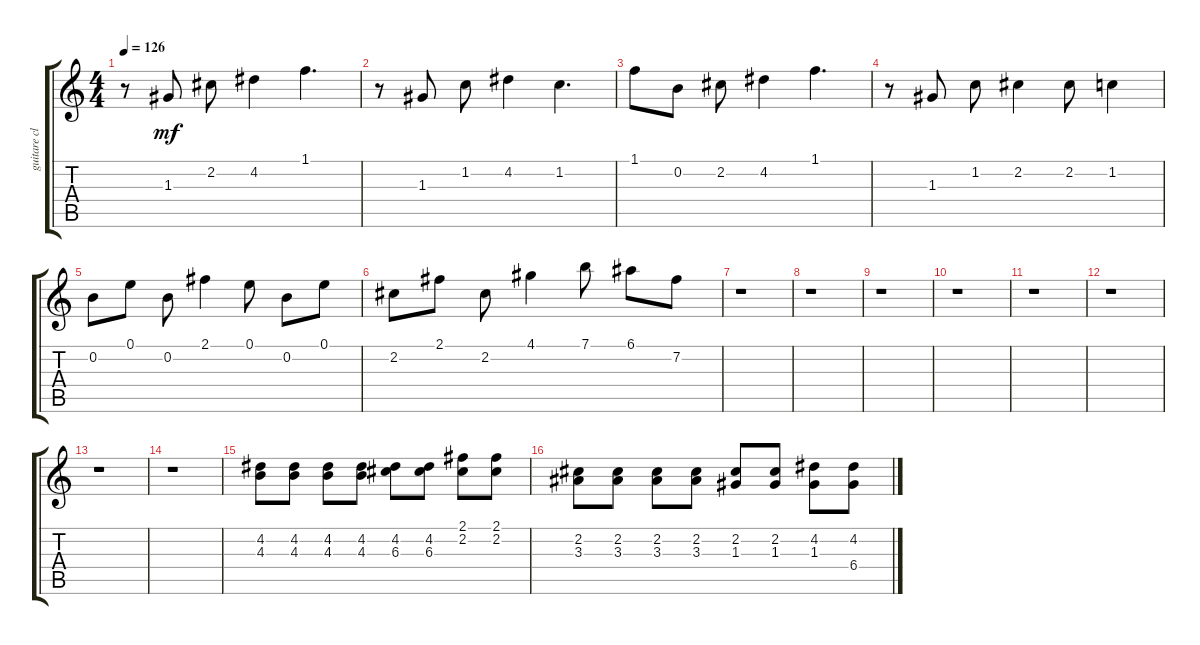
\track ("guitare clean" "guitare cl") {instrument electricguitarclean}
\staff {score tabs}
\tuning (E4 B3 G3 D3 A2 E2) {hide}
\ts (4 4)
\tempo 126
\clef g2
\ks c
r.8{dy mf} 1.3.8 2.2.8 4.2.4 1.1.4{d} |
r.8 1.3.8 1.2.8 4.2.4 1.2.4{d} |
1.1.8 0.2.8 2.2.8 4.2.4 1.1.4{d} |
r.8 1.3.8 1.2.8 2.2.4 2.2.8 1.2.4 |
0.2.8 0.1.8 0.2.8 2.1.4 0.1.8 0.2.8 0.1.8 |
2.2.8 2.1.8 2.2.8 4.1.4 7.1.8 6.1.8 7.2.8 |
r.1 |
r.1 |
r.1 |
r.1 |
r.1 |
r.1 |
r.1 |
r.1 |
(4.2 4.3).8{instrument distortionguitar} (4.2 4.3).8 (4.2 4.3).8 (4.2 4.3).8 (4.2 6.3).8 (4.2 6.3).8 (2.1 2.2).8 (2.1 2.2).8 |
(2.2 3.3).8 (2.2 3.3).8 (2.2 3.3).8 (2.2 3.3).8 (2.2 1.3).8 (2.2 1.3).8 (4.2 1.3).8 (4.2 6.4).8
